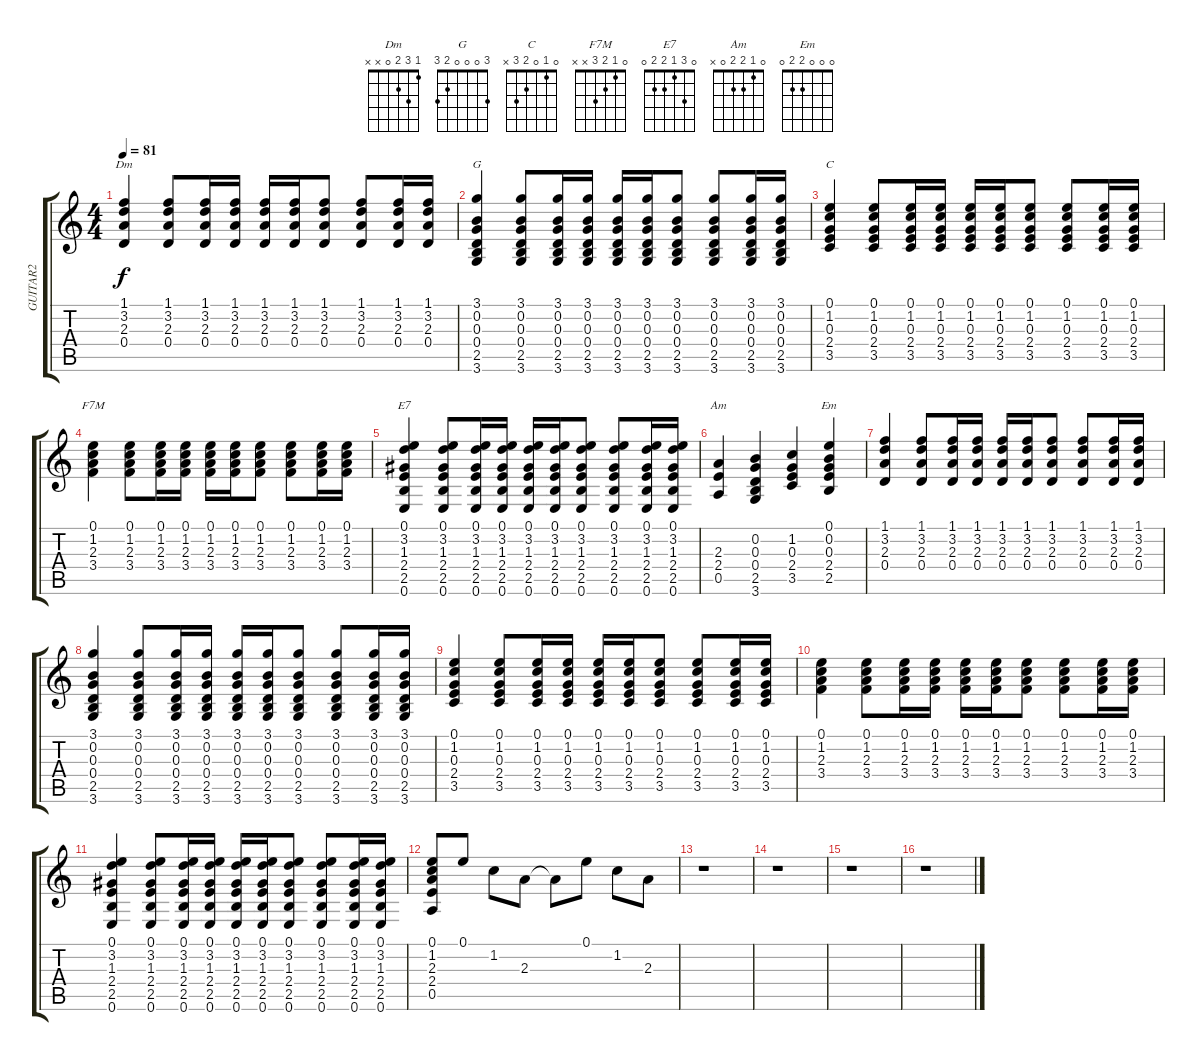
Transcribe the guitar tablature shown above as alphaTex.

\track ("GUITAR2" "GUITAR2") {instrument acousticguitarsteel}
\staff {score tabs}
\tuning (E4 B3 G3 D3 A2 E2) {hide}
\chord ("Dm" 1 3 2 0 x x)
\chord ("G" 3 0 0 0 2 3)
\chord ("C" 0 1 0 2 3 x)
\chord ("F7M" 0 1 2 3 x x)
\chord ("E7" 0 3 1 2 2 0)
\chord ("Am" 0 1 2 2 0 x)
\chord ("Em" 0 0 0 2 2 0)
\ts (4 4)
\tempo 81
\clef g2
\ks c
(1.1 3.2 2.3 0.4).4{ch "Dm" dy f} (1.1 3.2 2.3 0.4).8 (1.1 3.2 2.3 0.4).16 (1.1 3.2 2.3 0.4).16 (1.1 3.2 2.3 0.4).16 (1.1 3.2 2.3 0.4).16 (1.1 3.2 2.3 0.4).8 (1.1 3.2 2.3 0.4).8 (1.1 3.2 2.3 0.4).16 (1.1 3.2 2.3 0.4).16 |
(3.1 0.2 0.3 0.4 2.5 3.6).4{ch "G"} (3.1 0.2 0.3 0.4 2.5 3.6).8 (3.1 0.2 0.3 0.4 2.5 3.6).16 (3.1 0.2 0.3 0.4 2.5 3.6).16 (3.1 0.2 0.3 0.4 2.5 3.6).16 (3.1 0.2 0.3 0.4 2.5 3.6).16 (3.1 0.2 0.3 0.4 2.5 3.6).8 (3.1 0.2 0.3 0.4 2.5 3.6).8 (3.1 0.2 0.3 0.4 2.5 3.6).16 (3.1 0.2 0.3 0.4 2.5 3.6).16 |
(0.1 1.2 0.3 2.4 3.5).4{ch "C"} (0.1 1.2 0.3 2.4 3.5).8 (0.1 1.2 0.3 2.4 3.5).16 (0.1 1.2 0.3 2.4 3.5).16 (0.1 1.2 0.3 2.4 3.5).16 (0.1 1.2 0.3 2.4 3.5).16 (0.1 1.2 0.3 2.4 3.5).8 (0.1 1.2 0.3 2.4 3.5).8 (0.1 1.2 0.3 2.4 3.5).16 (0.1 1.2 0.3 2.4 3.5).16 |
(0.1 1.2 2.3 3.4).4{ch "F7M"} (0.1 1.2 2.3 3.4).8 (0.1 1.2 2.3 3.4).16 (0.1 1.2 2.3 3.4).16 (0.1 1.2 2.3 3.4).16 (0.1 1.2 2.3 3.4).16 (0.1 1.2 2.3 3.4).8 (0.1 1.2 2.3 3.4).8 (0.1 1.2 2.3 3.4).16 (0.1 1.2 2.3 3.4).16 |
(0.1 3.2 1.3 2.4 2.5 0.6).4{ch "E7"} (0.1 3.2 1.3 2.4 2.5 0.6).8 (0.1 3.2 1.3 2.4 2.5 0.6).16 (0.1 3.2 1.3 2.4 2.5 0.6).16 (0.1 3.2 1.3 2.4 2.5 0.6).16 (0.1 3.2 1.3 2.4 2.5 0.6).16 (0.1 3.2 1.3 2.4 2.5 0.6).8 (0.1 3.2 1.3 2.4 2.5 0.6).8 (0.1 3.2 1.3 2.4 2.5 0.6).16 (0.1 3.2 1.3 2.4 2.5 0.6).16 |
(2.3 2.4 0.5).4{ch "Am"} (0.2 0.3 0.4 2.5 3.6).4 (1.2 0.3 2.4 3.5).4 (0.1 0.2 0.3 2.4 2.5).4{ch "Em"} |
(1.1 3.2 2.3 0.4).4 (1.1 3.2 2.3 0.4).8 (1.1 3.2 2.3 0.4).16 (1.1 3.2 2.3 0.4).16 (1.1 3.2 2.3 0.4).16 (1.1 3.2 2.3 0.4).16 (1.1 3.2 2.3 0.4).8 (1.1 3.2 2.3 0.4).8 (1.1 3.2 2.3 0.4).16 (1.1 3.2 2.3 0.4).16 |
(3.1 0.2 0.3 0.4 2.5 3.6).4 (3.1 0.2 0.3 0.4 2.5 3.6).8 (3.1 0.2 0.3 0.4 2.5 3.6).16 (3.1 0.2 0.3 0.4 2.5 3.6).16 (3.1 0.2 0.3 0.4 2.5 3.6).16 (3.1 0.2 0.3 0.4 2.5 3.6).16 (3.1 0.2 0.3 0.4 2.5 3.6).8 (3.1 0.2 0.3 0.4 2.5 3.6).8 (3.1 0.2 0.3 0.4 2.5 3.6).16 (3.1 0.2 0.3 0.4 2.5 3.6).16 |
(0.1 1.2 0.3 2.4 3.5).4 (0.1 1.2 0.3 2.4 3.5).8 (0.1 1.2 0.3 2.4 3.5).16 (0.1 1.2 0.3 2.4 3.5).16 (0.1 1.2 0.3 2.4 3.5).16 (0.1 1.2 0.3 2.4 3.5).16 (0.1 1.2 0.3 2.4 3.5).8 (0.1 1.2 0.3 2.4 3.5).8 (0.1 1.2 0.3 2.4 3.5).16 (0.1 1.2 0.3 2.4 3.5).16 |
(0.1 1.2 2.3 3.4).4 (0.1 1.2 2.3 3.4).8 (0.1 1.2 2.3 3.4).16 (0.1 1.2 2.3 3.4).16 (0.1 1.2 2.3 3.4).16 (0.1 1.2 2.3 3.4).16 (0.1 1.2 2.3 3.4).8 (0.1 1.2 2.3 3.4).8 (0.1 1.2 2.3 3.4).16 (0.1 1.2 2.3 3.4).16 |
(0.1 3.2 1.3 2.4 2.5 0.6).4 (0.1 3.2 1.3 2.4 2.5 0.6).8 (0.1 3.2 1.3 2.4 2.5 0.6).16 (0.1 3.2 1.3 2.4 2.5 0.6).16 (0.1 3.2 1.3 2.4 2.5 0.6).16 (0.1 3.2 1.3 2.4 2.5 0.6).16 (0.1 3.2 1.3 2.4 2.5 0.6).8 (0.1 3.2 1.3 2.4 2.5 0.6).8 (0.1 3.2 1.3 2.4 2.5 0.6).16 (0.1 3.2 1.3 2.4 2.5 0.6).16 |
(0.1 1.2 2.3 2.4 0.5).8 0.1.8 1.2.8 2.3.8 2.3{t}.8 0.1.8 1.2.8 2.3.8 |
r.1 |
r.1 |
r.1 |
r.1
